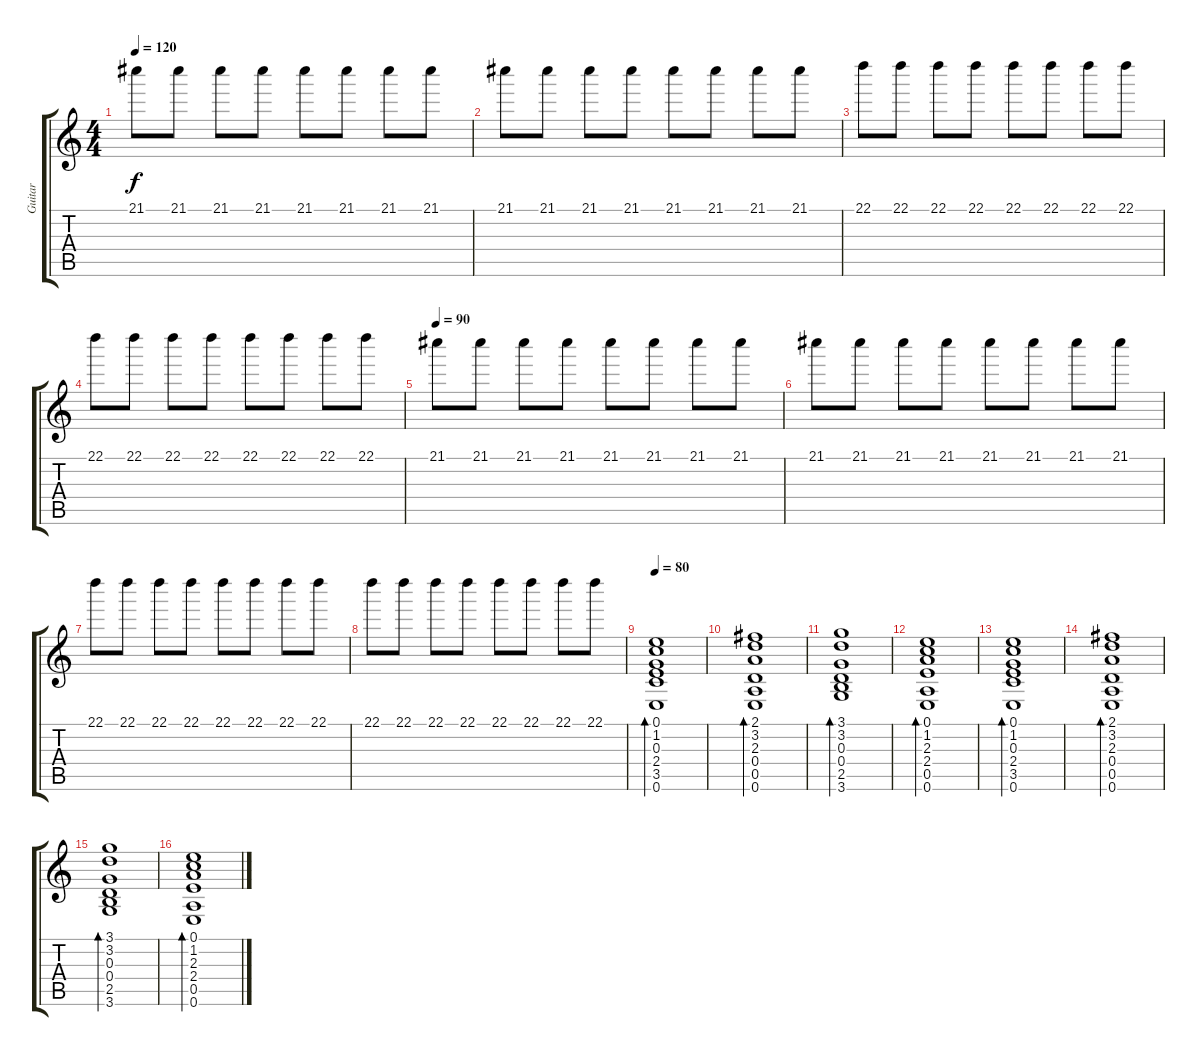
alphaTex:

\track ("Guitar" "Guitar") {instrument distortionguitar}
\staff {score tabs}
\tuning (E4 B3 G3 D3 A2 E2) {hide}
\ts (4 4)
\tempo 120
\clef g2
\ks c
21.1.8{dy f} 21.1.8 21.1.8 21.1.8 21.1.8 21.1.8 21.1.8 21.1.8 |
21.1.8 21.1.8 21.1.8 21.1.8 21.1.8 21.1.8 21.1.8 21.1.8 |
22.1.8 22.1.8 22.1.8 22.1.8 22.1.8 22.1.8 22.1.8 22.1.8 |
22.1.8 22.1.8 22.1.8 22.1.8 22.1.8 22.1.8 22.1.8 22.1.8 |
\tempo 90
21.1.8 21.1.8 21.1.8 21.1.8 21.1.8 21.1.8 21.1.8 21.1.8 |
21.1.8 21.1.8 21.1.8 21.1.8 21.1.8 21.1.8 21.1.8 21.1.8 |
22.1.8 22.1.8 22.1.8 22.1.8 22.1.8 22.1.8 22.1.8 22.1.8 |
22.1.8 22.1.8 22.1.8 22.1.8 22.1.8 22.1.8 22.1.8 22.1.8 |
\tempo 80
(0.1 1.2 0.3 2.4 3.5 0.6).1{bd 240 instrument electricguitarclean} |
(2.1 3.2 2.3 0.4 0.5 0.6).1{bd 240} |
(3.1 3.2 0.3 0.4 2.5 3.6).1{bd 240} |
(0.1 1.2 2.3 2.4 0.5 0.6).1{bd 240} |
(0.1 1.2 0.3 2.4 3.5 0.6).1{bd 240} |
(2.1 3.2 2.3 0.4 0.5 0.6).1{bd 240} |
(3.1 3.2 0.3 0.4 2.5 3.6).1{bd 240} |
(0.1 1.2 2.3 2.4 0.5 0.6).1{bd 240}
